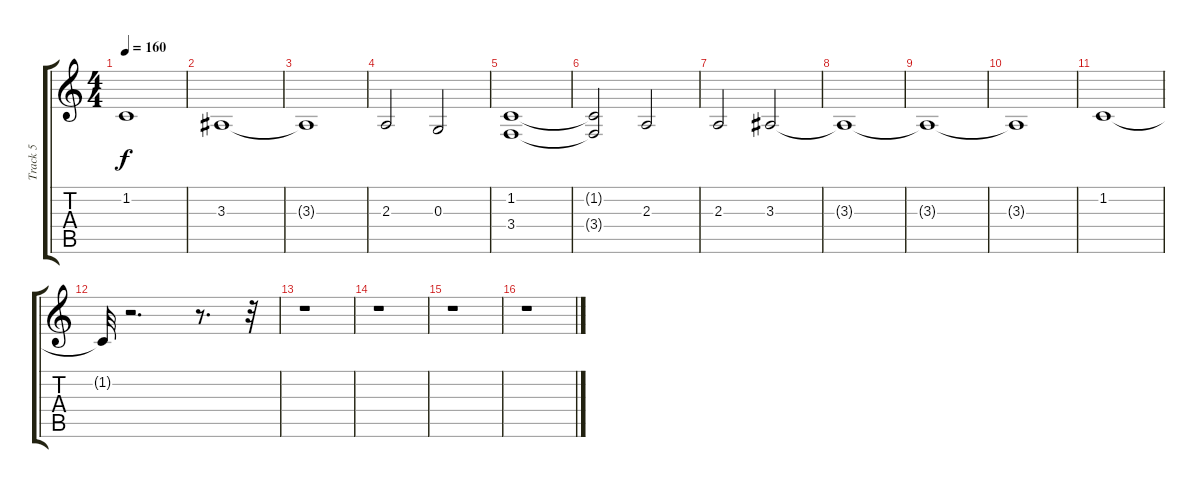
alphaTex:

\track ("Track 5" "Track 5") {instrument stringensemble1}
\staff {score tabs}
\tuning (E4 B3 G3 D3 A2 E2) {hide}
\ts (4 4)
\tempo 160
\clef g2
\ks c
1.2.1{dy f} |
3.3.1 |
3.3{t}.1 |
2.3.2 0.3.2 |
(1.2 3.4).1 |
(1.2{t} 3.4{t}).2 2.3.2 |
2.3.2 3.3.2 |
3.3{t}.1 |
3.3{t}.1 |
3.3{t}.1 |
1.2.1 |
1.2{t}.32 r.2{d} r.8{d} r.32 |
r.1 |
r.1 |
r.1 |
r.1
